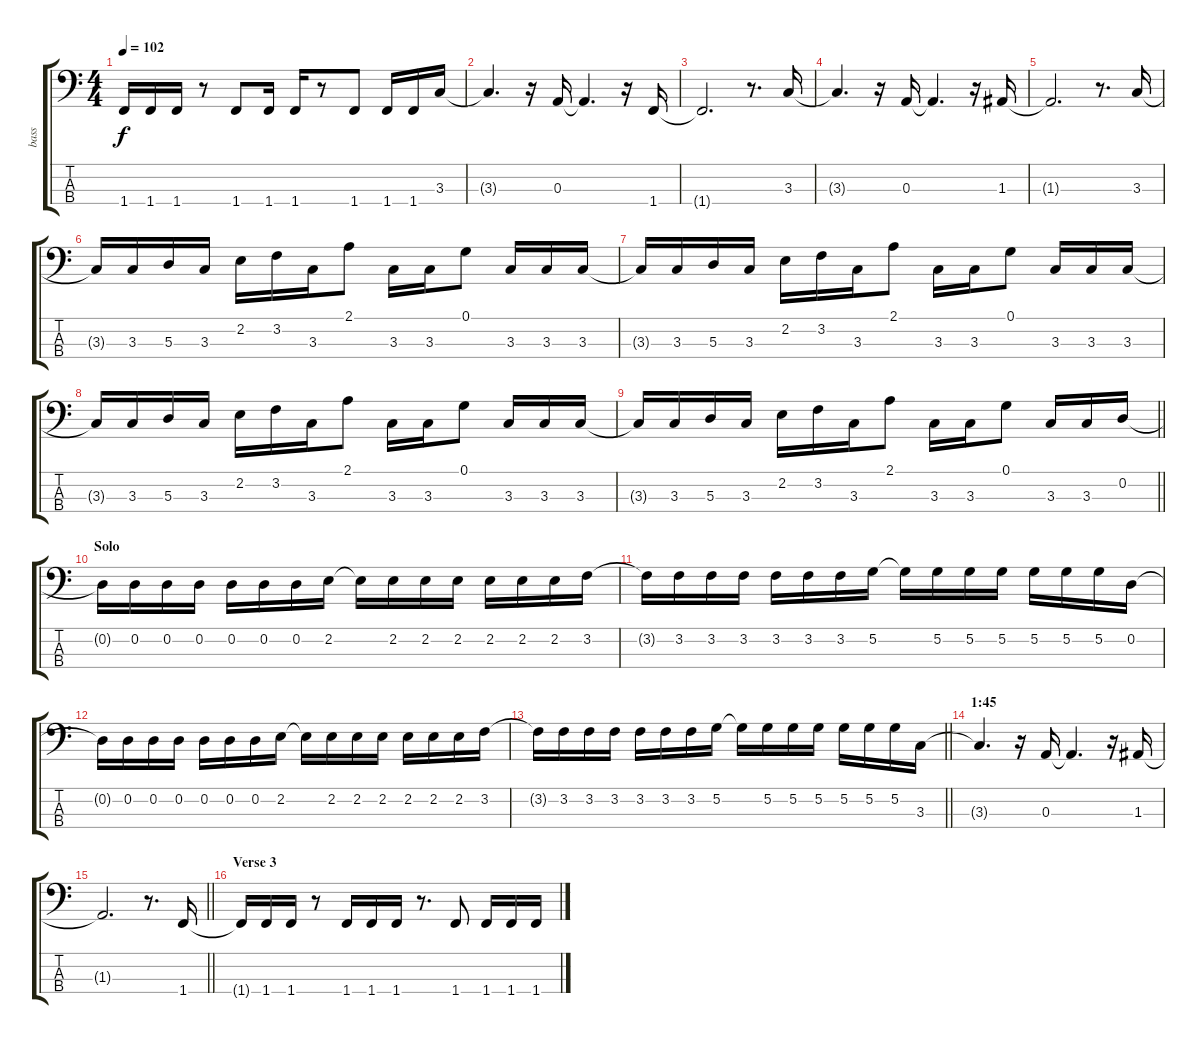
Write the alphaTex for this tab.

\track ("bass" "bass") {instrument electricbassfinger}
\staff {score tabs}
\tuning (G2 D2 A1 E1) {hide}
\ts (4 4)
\tempo 102
\clef f4
\ks c
1.4{t}.16{dy f} 1.4.16 1.4.16 r.8 1.4.8 1.4.16 1.4.16 r.8 1.4.8 1.4.16 1.4.16 3.3.16 |
3.3{t}.4{d} r.16 0.3.16 0.3{t}.4{d} r.16 1.4.16 |
1.4{t}.2{d} r.8{d} 3.3.16 |
3.3{t}.4{d} r.16 0.3.16 0.3{t}.4{d} r.16 1.3.16 |
1.3{t}.2{d} r.8{d} 3.3.16 |
3.3{t}.16 3.3.16 5.3.16 3.3.16 2.2.16 3.2.16 3.3.16 2.1.8 3.3.16 3.3.16 0.1.8 3.3.16 3.3.16 3.3.16 |
3.3{t}.16 3.3.16 5.3.16 3.3.16 2.2.16 3.2.16 3.3.16 2.1.8 3.3.16 3.3.16 0.1.8 3.3.16 3.3.16 3.3.16 |
3.3{t}.16 3.3.16 5.3.16 3.3.16 2.2.16 3.2.16 3.3.16 2.1.8 3.3.16 3.3.16 0.1.8 3.3.16 3.3.16 3.3.16 |
\barLineRight lightlight
3.3{t}.16 3.3.16 5.3.16 3.3.16 2.2.16 3.2.16 3.3.16 2.1.8 3.3.16 3.3.16 0.1.8 3.3.16 3.3.16 0.2.16 |
\section ("" "Solo")
0.2{t}.16 0.2.16 0.2.16 0.2.16 0.2.16 0.2.16 0.2.16 2.2.16 2.2{t}.16 2.2.16 2.2.16 2.2.16 2.2.16 2.2.16 2.2.16 3.2.16 |
3.2{t}.16 3.2.16 3.2.16 3.2.16 3.2.16 3.2.16 3.2.16 5.2.16 5.2{t}.16 5.2.16 5.2.16 5.2.16 5.2.16 5.2.16 5.2.16 0.2.16 |
0.2{t}.16 0.2.16 0.2.16 0.2.16 0.2.16 0.2.16 0.2.16 2.2.16 2.2{t}.16 2.2.16 2.2.16 2.2.16 2.2.16 2.2.16 2.2.16 3.2.16 |
\barLineRight lightlight
3.2{t}.16 3.2.16 3.2.16 3.2.16 3.2.16 3.2.16 3.2.16 5.2.16 5.2{t}.16 5.2.16 5.2.16 5.2.16 5.2.16 5.2.16 5.2.16 3.3.16 |
\section ("" "1:45")
3.3{t}.4{d} r.16 0.3.16 0.3{t}.4{d} r.16 1.3.16 |
\barLineRight lightlight
1.3{t}.2{d} r.8{d} 1.4.16 |
\section ("" "Verse 3")
1.4{t}.16 1.4.16 1.4.16 r.8 1.4.16 1.4.16 1.4.16 r.8{d} 1.4.8 1.4.16 1.4.16 1.4.16
